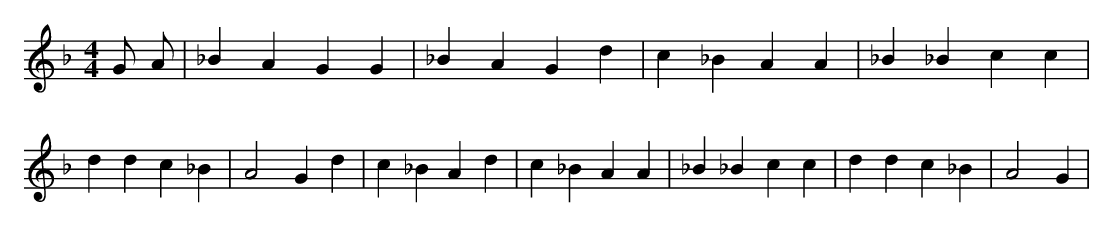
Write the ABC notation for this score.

X:1
M:4/4
L:1/8
K:F
G A | _B2 A2 G2 G2 | _B2 A2 G2 d2 | c2 _B2 A2 A2 | _B2 _B2 c2 c2 | d2 d2 c2 _B2 | A4 G2 d2 | c2 _B2 A2 d2 | c2 _B2 A2 A2 | _B2 _B2 c2 c2 | d2 d2 c2 _B2 | A4 G2 |
